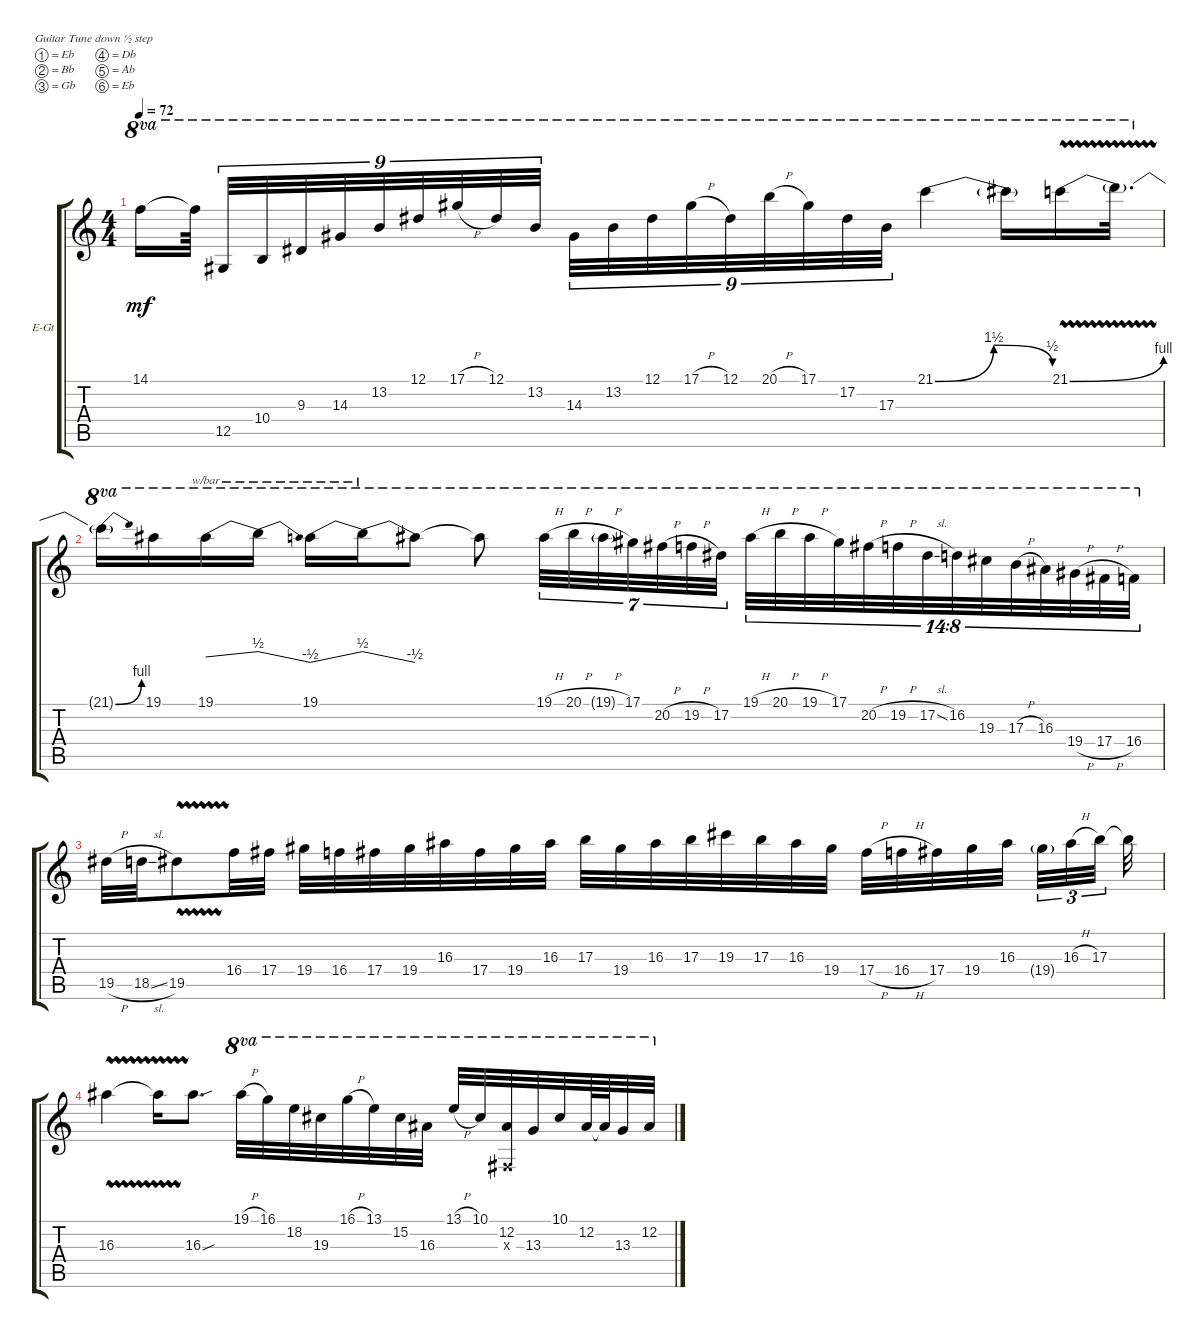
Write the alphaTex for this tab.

\bracketExtendMode groupsimilarinstruments
\firstSystemTrackNameOrientation horizontal
\otherSystemsTrackNameOrientation horizontal
\track ("Lead Guitar" "E-Gt") {instrument distortionguitar}
\staff {score tabs}
\tuning (Eb4 Bb3 Gb3 Db3 Ab2 Eb2)
\ts (4 4)
\tempo 72
\clef g2
\ks c
14.1{t}.16{ot 8va dy mf} 14.1{t}.64{ot 8va} 12.5.32{tu (9 8) ot 8va} 10.4.32{tu (9 8) ot 8va} 9.3.32{tu (9 8) ot 8va} 14.3.32{tu (9 8) ot 8va} 13.2.32{tu (9 8) ot 8va} 12.1.32{tu (9 8) ot 8va} 17.1{h}.32{tu (9 8) ot 8va} 12.1.32{tu (9 8) ot 8va} 13.2.32{tu (9 8) ot 8va} 14.3.32{tu (9 8) ot 8va} 13.2.32{tu (9 8) ot 8va} 12.1.32{tu (9 8) ot 8va} 17.1{h}.32{tu (9 8) ot 8va} 12.1.32{tu (9 8) ot 8va} 20.1{h}.32{tu (9 8) ot 8va} 17.1.32{tu (9 8) ot 8va} 17.2.32{tu (9 8) ot 8va} 17.3.32{tu (9 8) ot 8va} 21.1{be (bendrelease 0 0 30 6 30 6 60 2)}.4{ot 8va} 21.1{t}.16{ot 8va} 21.1{be (bend 0 0 60 4) vw}.16{ot 8va} 21.1{t}.32{d ot 8va} |
21.1{be (bend 0 0 60 4) t}.16{ot 8va} 19.1.16{ot 8va} 19.1.16{tbe (dive default 0 0 59.4 2) ot 8va} 19.1{t}.16{tbe (dive default 0 2 58.8 -2) ot 8va} 19.1.16{tbe (dive default 0 -2 59.4 2) ot 8va} 19.1{t}.16{tbe (dive default 0 2 58.199999999999996 -2) ot 8va} 19.1{t}.8{ot 8va} 19.1{be (hold 0 0 60 0) t}.8{ot 8va} 19.1{h}.32{tu (7 4) ot 8va} 20.1{h}.32{tu (7 4) ot 8va} 19.1{h g}.32{tu (7 4) ot 8va} 17.1.32{tu (7 4) ot 8va} 20.2{h}.32{tu (7 4) ot 8va} 19.2{h}.32{tu (7 4) ot 8va} 17.2.32{tu (7 4) ot 8va} 19.1{h}.32{tu (14 8) ot 8va} 20.1{h}.32{tu (14 8) ot 8va} 19.1{h}.32{tu (14 8) ot 8va} 17.1.32{tu (14 8) ot 8va} 20.2{h}.32{tu (14 8) ot 8va} 19.2{h}.32{tu (14 8) ot 8va} 17.2{sl}.32{tu (14 8) ot 8va} 16.2.32{tu (14 8) ot 8va} 19.3.32{tu (14 8) ot 8va} 17.3{h}.32{tu (14 8) ot 8va} 16.3.32{tu (14 8) ot 8va} 19.4{h}.32{tu (14 8) ot 8va} 17.4{h}.32{tu (14 8) ot 8va} 16.4.32{tu (14 8) ot 8va} |
19.5{h}.32 18.5{sl}.32 19.5{vw}.8 16.4.32 17.4.32 19.4.32 16.4.32 17.4.32 19.4.32 16.3.32 17.4.32 19.4.32 16.3.32 17.3.32 19.4.32 16.3.32 17.3.32 19.3.32 17.3.32 16.3.32 19.4.32 17.4{h}.32 16.4{h}.32 17.4.32 19.4.32 16.3.32 19.4{g}.32{tu (3 2)} 16.3{h}.32{tu (3 2)} 17.3.32{tu (3 2)} 17.3{t}.32 |
16.3{vw}.4 16.3{t}.16 16.3{sou}.8{d} 19.1{h}.32{ot 8va} 16.1.32{ot 8va} 18.2.32{ot 8va} 19.3.32{ot 8va} 16.1{h}.32{ot 8va} 13.1.32{ot 8va} 15.2.32{ot 8va} 16.3.32{ot 8va} 13.1{h}.32{ot 8va} 10.1.32{ot 8va} (12.2 0.3{x}).32{ot 8va} 13.3.32{ot 8va} 10.1.32{ot 8va} 12.2.64{ot 8va} 12.2{t}.64{ot 8va} 13.3.32{ot 8va} 12.2.32{ot 8va}
